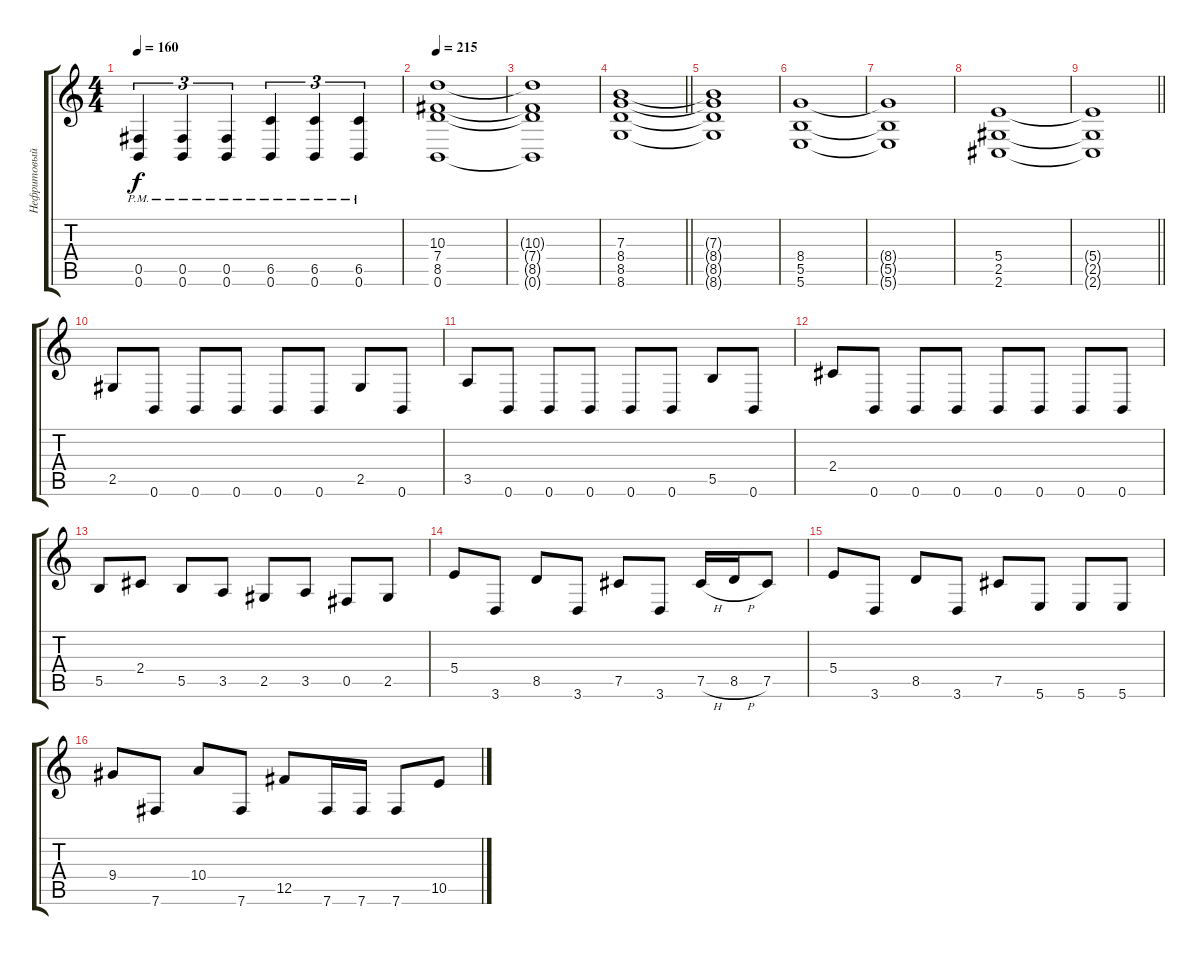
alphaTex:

\track ("Нефритовый чёткий пацан" "Нефритовый") {instrument distortionguitar}
\staff {score tabs}
\tuning (Db4 Ab3 E3 B2 Gb2 B1) {hide}
\ts (4 4)
\tempo 160
\clef g2
\ks c
(0.5{pm} 0.6{pm}).4{tu (3 2) dy f} (0.5{pm} 0.6{pm}).4{tu (3 2)} (0.5{pm} 0.6{pm}).4{tu (3 2)} (6.5{pm} 0.6{pm}).4{tu (3 2)} (6.5{pm} 0.6{pm}).4{tu (3 2)} (6.5{pm} 0.6{pm}).4{tu (3 2)} |
\tempo 215
(10.3 7.4 8.5 0.6).1 |
(10.3{t} 7.4{t} 8.5{t} 0.6{t}).1 |
\barLineRight lightlight
(7.3 8.4 8.5 8.6).1 |
(7.3{t} 8.4{t} 8.5{t} 8.6{t}).1 |
(8.4 5.5 5.6).1 |
(8.4{t} 5.5{t} 5.6{t}).1 |
(5.4 2.5 2.6).1 |
\barLineRight lightlight
(5.4{t} 2.5{t} 2.6{t}).1 |
2.5.8 0.6.8 0.6.8 0.6.8 0.6.8 0.6.8 2.5.8 0.6.8 |
3.5.8 0.6.8 0.6.8 0.6.8 0.6.8 0.6.8 5.5.8 0.6.8 |
2.4.8 0.6.8 0.6.8 0.6.8 0.6.8 0.6.8 0.6.8 0.6.8 |
5.5.8 2.4.8 5.5.8 3.5.8 2.5.8 3.5.8 0.5.8 2.5.8 |
5.4.8 3.6.8 8.5.8 3.6.8 7.5.8 3.6.8 7.5{h}.16 8.5{h}.16 7.5.8 |
5.4.8 3.6.8 8.5.8 3.6.8 7.5.8 5.6.8 5.6.8 5.6.8 |
9.4.8 7.6.8 10.4.8 7.6.8 12.5.8 7.6.16 7.6.16 7.6.8 10.5.8
